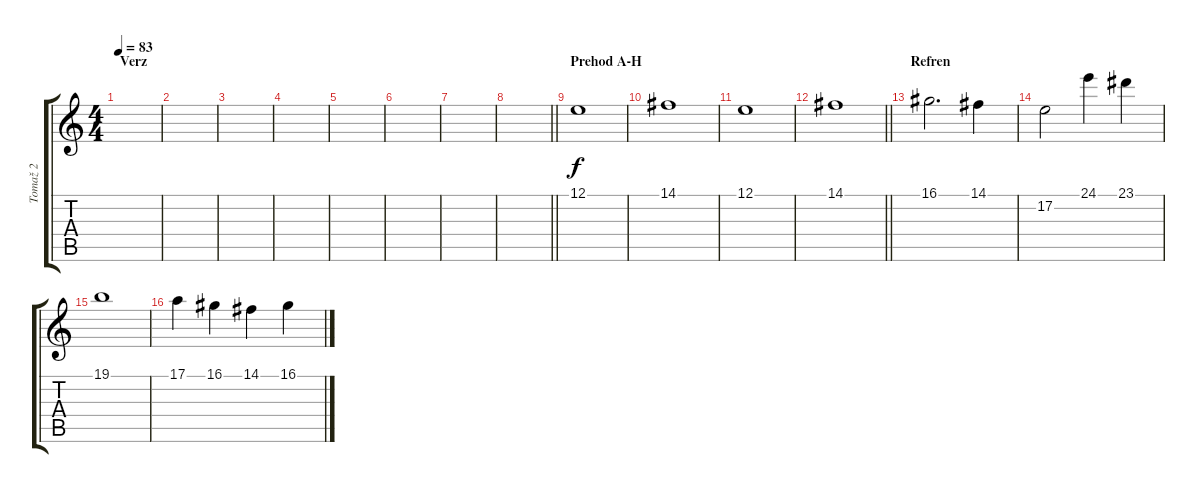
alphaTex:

\track ("Tomaž 2" "Tomaž 2") {instrument stringensemble2}
\staff {score tabs}
\tuning (E4 B3 G3 D3 A2 E2) {hide}
\ts (4 4)
\section ("" "Verz")
\tempo 83
\clef g2
\ks c
|
|
|
|
|
|
|
\barLineRight lightlight
|
\section ("" "Prehod A-H")
12.1.1 |
14.1.1 |
12.1.1 |
\barLineRight lightlight
14.1.1 |
\section ("" "Refren")
16.1.2{d} 14.1.4 |
17.2.2 24.1.4 23.1.4 |
19.1.1 |
17.1.4 16.1.4 14.1.4 16.1.4
